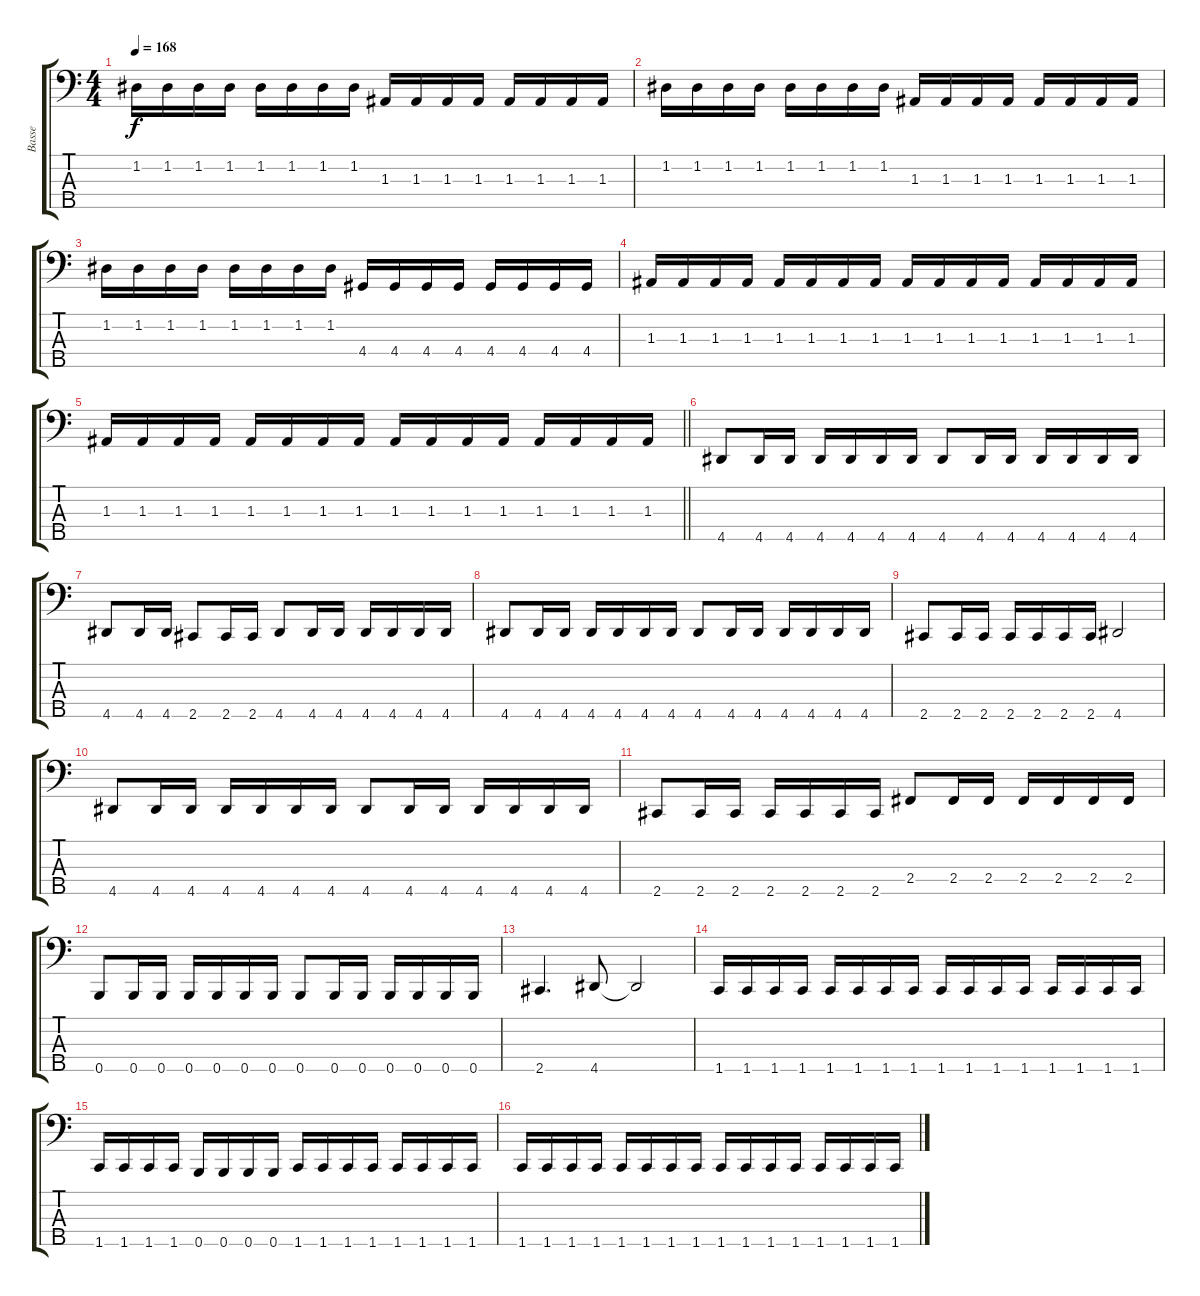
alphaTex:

\track ("Basse" "Basse") {instrument electricbassfinger}
\staff {score tabs}
\tuning (G2 D2 A1 E1 B0) {hide}
\ts (4 4)
\tempo 168
\clef f4
\ks c
1.2.16{dy f} 1.2.16 1.2.16 1.2.16 1.2.16 1.2.16 1.2.16 1.2.16 1.3.16 1.3.16 1.3.16 1.3.16 1.3.16 1.3.16 1.3.16 1.3.16 |
1.2.16 1.2.16 1.2.16 1.2.16 1.2.16 1.2.16 1.2.16 1.2.16 1.3.16 1.3.16 1.3.16 1.3.16 1.3.16 1.3.16 1.3.16 1.3.16 |
1.2.16 1.2.16 1.2.16 1.2.16 1.2.16 1.2.16 1.2.16 1.2.16 4.4.16 4.4.16 4.4.16 4.4.16 4.4.16 4.4.16 4.4.16 4.4.16 |
1.3.16 1.3.16 1.3.16 1.3.16 1.3.16 1.3.16 1.3.16 1.3.16 1.3.16 1.3.16 1.3.16 1.3.16 1.3.16 1.3.16 1.3.16 1.3.16 |
\barLineRight lightlight
1.3.16 1.3.16 1.3.16 1.3.16 1.3.16 1.3.16 1.3.16 1.3.16 1.3.16 1.3.16 1.3.16 1.3.16 1.3.16 1.3.16 1.3.16 1.3.16 |
4.5.8 4.5.16 4.5.16 4.5.16 4.5.16 4.5.16 4.5.16 4.5.8 4.5.16 4.5.16 4.5.16 4.5.16 4.5.16 4.5.16 |
4.5.8 4.5.16 4.5.16 2.5.8 2.5.16 2.5.16 4.5.8 4.5.16 4.5.16 4.5.16 4.5.16 4.5.16 4.5.16 |
4.5.8 4.5.16 4.5.16 4.5.16 4.5.16 4.5.16 4.5.16 4.5.8 4.5.16 4.5.16 4.5.16 4.5.16 4.5.16 4.5.16 |
2.5.8 2.5.16 2.5.16 2.5.16 2.5.16 2.5.16 2.5.16 4.5.2 |
4.5.8 4.5.16 4.5.16 4.5.16 4.5.16 4.5.16 4.5.16 4.5.8 4.5.16 4.5.16 4.5.16 4.5.16 4.5.16 4.5.16 |
2.5.8 2.5.16 2.5.16 2.5.16 2.5.16 2.5.16 2.5.16 2.4.8 2.4.16 2.4.16 2.4.16 2.4.16 2.4.16 2.4.16 |
0.5.8 0.5.16 0.5.16 0.5.16 0.5.16 0.5.16 0.5.16 0.5.8 0.5.16 0.5.16 0.5.16 0.5.16 0.5.16 0.5.16 |
2.5.4{d} 4.5.8 4.5{t}.2 |
1.5.16 1.5.16 1.5.16 1.5.16 1.5.16 1.5.16 1.5.16 1.5.16 1.5.16 1.5.16 1.5.16 1.5.16 1.5.16 1.5.16 1.5.16 1.5.16 |
1.5.16 1.5.16 1.5.16 1.5.16 0.5.16 0.5.16 0.5.16 0.5.16 1.5.16 1.5.16 1.5.16 1.5.16 1.5.16 1.5.16 1.5.16 1.5.16 |
1.5.16 1.5.16 1.5.16 1.5.16 1.5.16 1.5.16 1.5.16 1.5.16 1.5.16 1.5.16 1.5.16 1.5.16 1.5.16 1.5.16 1.5.16 1.5.16
